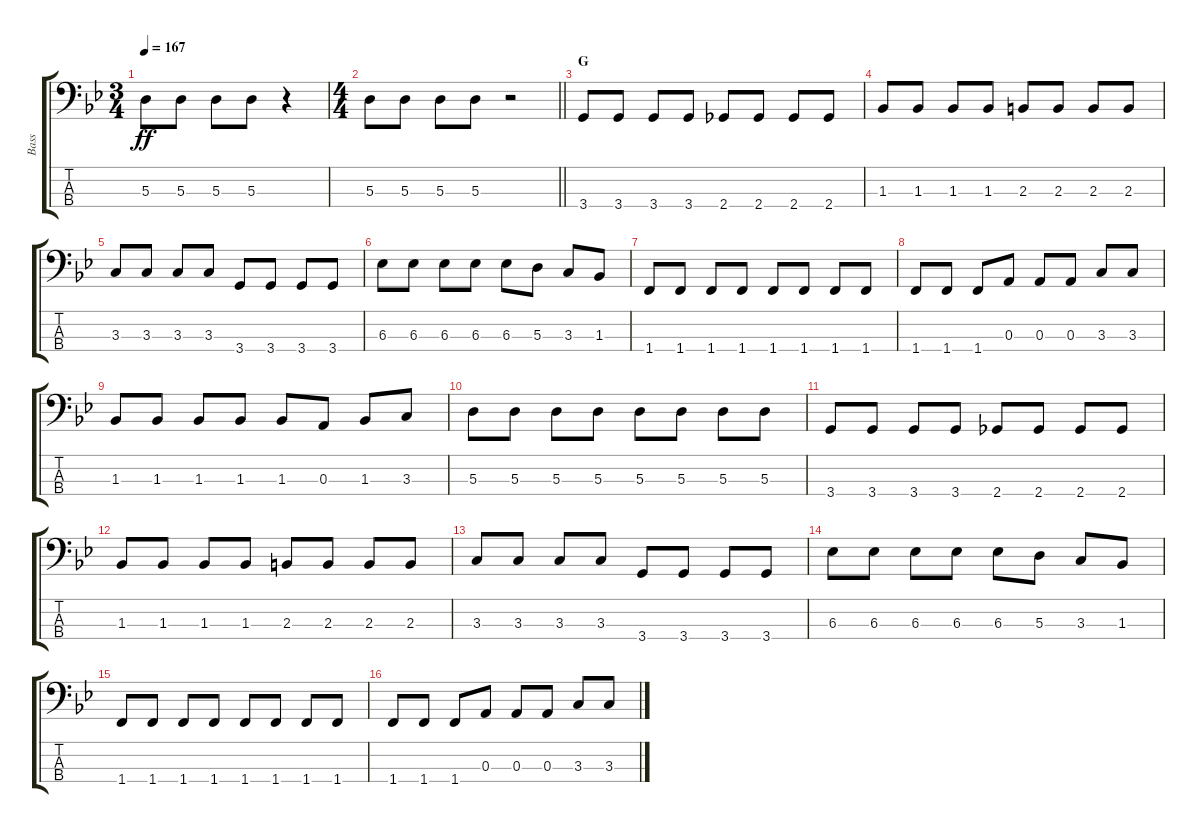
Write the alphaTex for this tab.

\track ("Bass" "Bass") {instrument electricbasspick}
\staff {score tabs}
\tuning (G2 D2 A1 E1) {hide}
\ts (3 4)
\tempo 167
\clef f4
\ks bb
5.3.8{dy ff} 5.3.8 5.3.8 5.3.8 r.4 |
\ts (4 4)
\barLineRight lightlight
5.3.8 5.3.8 5.3.8 5.3.8 r.2 |
\section ("" "G")
3.4.8 3.4.8 3.4.8 3.4.8 2.4.8 2.4.8 2.4.8 2.4.8 |
1.3.8 1.3.8 1.3.8 1.3.8 2.3.8 2.3.8 2.3.8 2.3.8 |
3.3.8 3.3.8 3.3.8 3.3.8 3.4.8 3.4.8 3.4.8 3.4.8 |
6.3.8 6.3.8 6.3.8 6.3.8 6.3.8 5.3.8 3.3.8 1.3.8 |
1.4.8 1.4.8 1.4.8 1.4.8 1.4.8 1.4.8 1.4.8 1.4.8 |
1.4.8 1.4.8 1.4.8 0.3.8 0.3.8 0.3.8 3.3.8 3.3.8 |
1.3.8 1.3.8 1.3.8 1.3.8 1.3.8 0.3.8 1.3.8 3.3.8 |
5.3.8 5.3.8 5.3.8 5.3.8 5.3.8 5.3.8 5.3.8 5.3.8 |
3.4.8 3.4.8 3.4.8 3.4.8 2.4.8 2.4.8 2.4.8 2.4.8 |
1.3.8 1.3.8 1.3.8 1.3.8 2.3.8 2.3.8 2.3.8 2.3.8 |
3.3.8 3.3.8 3.3.8 3.3.8 3.4.8 3.4.8 3.4.8 3.4.8 |
6.3.8 6.3.8 6.3.8 6.3.8 6.3.8 5.3.8 3.3.8 1.3.8 |
1.4.8 1.4.8 1.4.8 1.4.8 1.4.8 1.4.8 1.4.8 1.4.8 |
1.4.8 1.4.8 1.4.8 0.3.8 0.3.8 0.3.8 3.3.8 3.3.8
